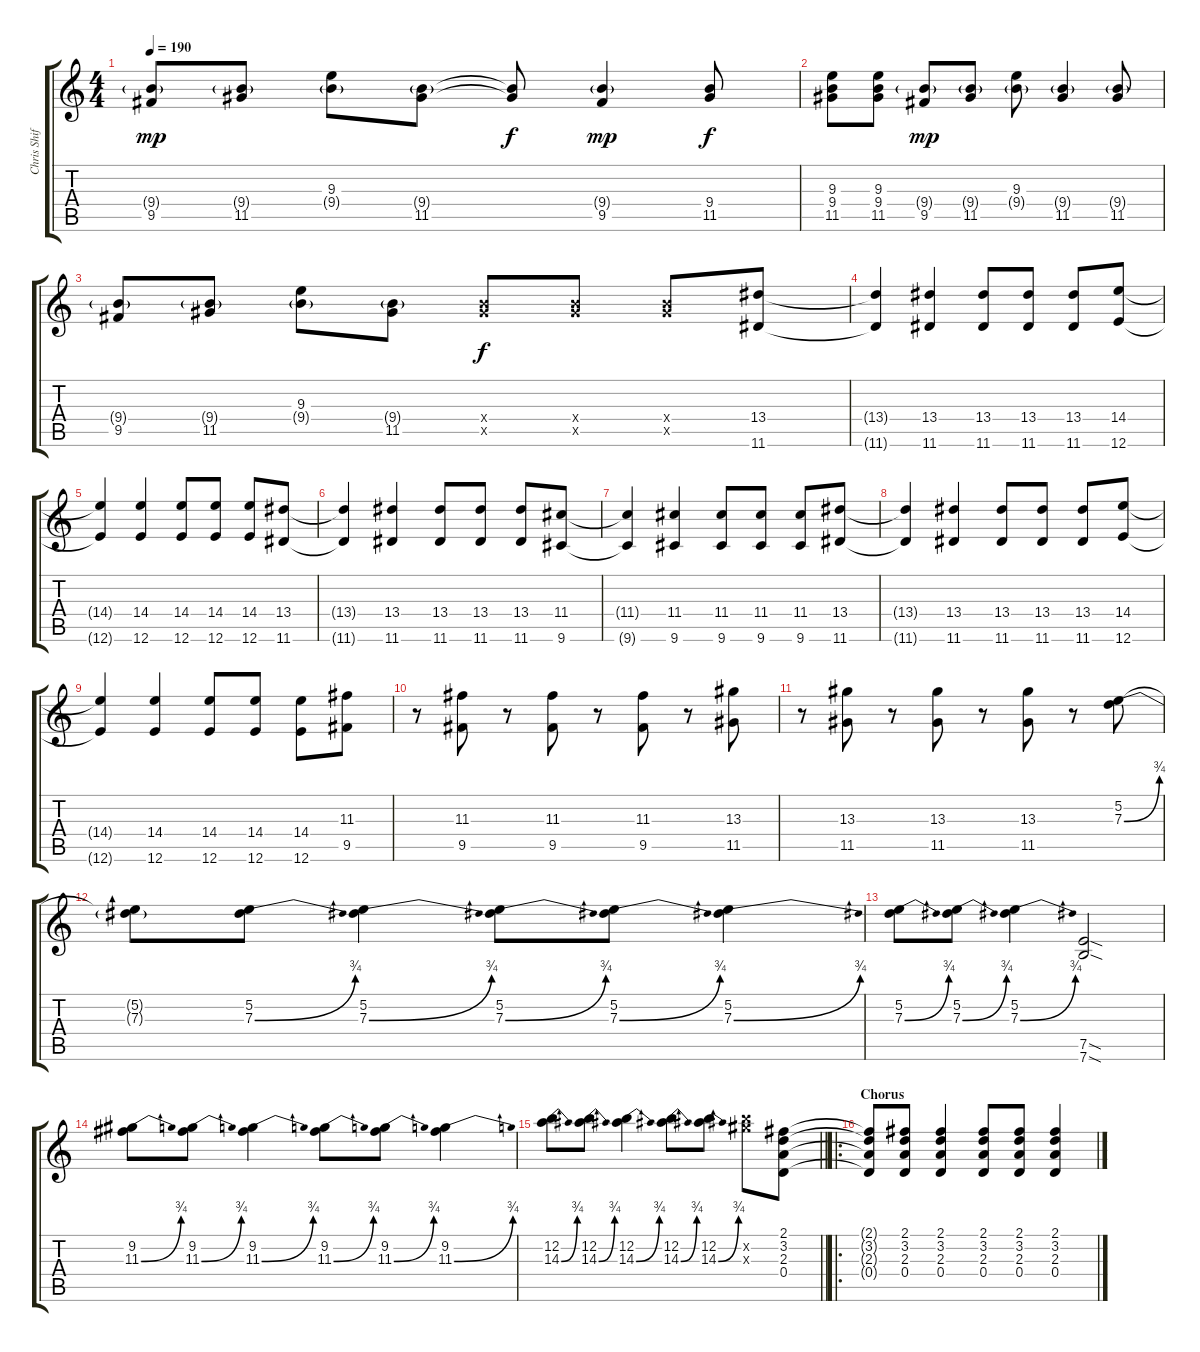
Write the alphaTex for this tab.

\track ("Chris Shiflett (Lead)" "Chris Shif") {instrument overdrivenguitar}
\staff {score tabs}
\tuning (E4 B3 G3 D3 A2 E2) {hide}
\ts (4 4)
\tempo 190
\clef g2
\ks c
(9.4{g} 9.5).8{dy mp} (9.4{g} 11.5).8 (9.3 9.4{g}).8 (9.4{g} 11.5).8 (9.4{t} 11.5{t}).8{dy f} (9.4{g} 9.5).4{dy mp} (9.4 11.5).8{dy f} |
(9.3 9.4 11.5).8 (9.3 9.4 11.5).8 (9.4{g} 9.5).8{dy mp} (9.4{g} 11.5).8 (9.3 9.4{g}).8 (9.4{g} 11.5).4 (9.4{g} 11.5).8 |
(9.4{g} 9.5).8 (9.4{g} 11.5).8 (9.3 9.4{g}).8 (9.4{g} 11.5).8 (9.4{x} 11.5{x}).8{dy f} (9.4{x} 11.5{x}).8 (9.4{x} 11.5{x}).8 (13.4 11.6).8 |
(13.4{t} 11.6{t}).4 (13.4 11.6).4 (13.4 11.6).8 (13.4 11.6).8 (13.4 11.6).8 (14.4 12.6).8 |
(14.4{t} 12.6{t}).4 (14.4 12.6).4 (14.4 12.6).8 (14.4 12.6).8 (14.4 12.6).8 (13.4 11.6).8 |
(13.4{t} 11.6{t}).4 (13.4 11.6).4 (13.4 11.6).8 (13.4 11.6).8 (13.4 11.6).8 (11.4 9.6).8 |
(11.4{t} 9.6{t}).4 (11.4 9.6).4 (11.4 9.6).8 (11.4 9.6).8 (11.4 9.6).8 (13.4 11.6).8 |
(13.4{t} 11.6{t}).4 (13.4 11.6).4 (13.4 11.6).8 (13.4 11.6).8 (13.4 11.6).8 (14.4 12.6).8 |
(14.4{t} 12.6{t}).4 (14.4 12.6).4 (14.4 12.6).8 (14.4 12.6).8 (14.4 12.6).8 (11.3 9.5).8 |
r.8 (11.3 9.5).8 r.8 (11.3 9.5).8 r.8 (11.3 9.5).8 r.8 (13.3 11.5).8 |
r.8 (13.3 11.5).8 r.8 (13.3 11.5).8 r.8 (13.3 11.5).8 r.8 (5.2 7.3{be (bend 0 0 60 3)}).8 |
(5.2{t} 7.3{t}).8 (5.2 7.3{be (bend 0 0 60 3)}).8 (5.2 7.3{be (bend 0 0 60 3)}).4 (5.2 7.3{be (bend 0 0 60 3)}).8 (5.2 7.3{be (bend 0 0 60 3)}).8 (5.2 7.3{be (bend 0 0 60 3)}).4 |
(5.2 7.3{be (bend 0 0 60 3)}).8 (5.2 7.3{be (bend 0 0 60 3)}).8 (5.2 7.3{be (bend 0 0 60 3)}).4 (7.5{sod} 7.6{sod}).2 |
(9.2 11.3{be (bend 0 0 60 3)}).8 (9.2 11.3{be (bend 0 0 60 3)}).8 (9.2 11.3{be (bend 0 0 60 3)}).4 (9.2 11.3{be (bend 0 0 60 3)}).8 (9.2 11.3{be (bend 0 0 60 3)}).8 (9.2 11.3{be (bend 0 0 60 3)}).4 |
\barLineRight lightlight
(12.2 14.3{be (bend 0 0 60 3)}).8 (12.2 14.3{be (bend 0 0 60 3)}).8 (12.2 14.3{be (bend 0 0 60 3)}).4 (12.2 14.3{be (bend 0 0 60 3)}).8 (12.2 14.3{be (bend 0 0 60 3)}).8 (12.2{x} 13.3{x}).8 (2.1 3.2 2.3 0.4).8 |
\ro
\section ("" "Chorus")
(2.1{t} 3.2{t} 2.3{t} 0.4{t}).8 (2.1 3.2 2.3 0.4).8 (2.1 3.2 2.3 0.4).4 (2.1 3.2 2.3 0.4).8 (2.1 3.2 2.3 0.4).8 (2.1 3.2 2.3 0.4).4
